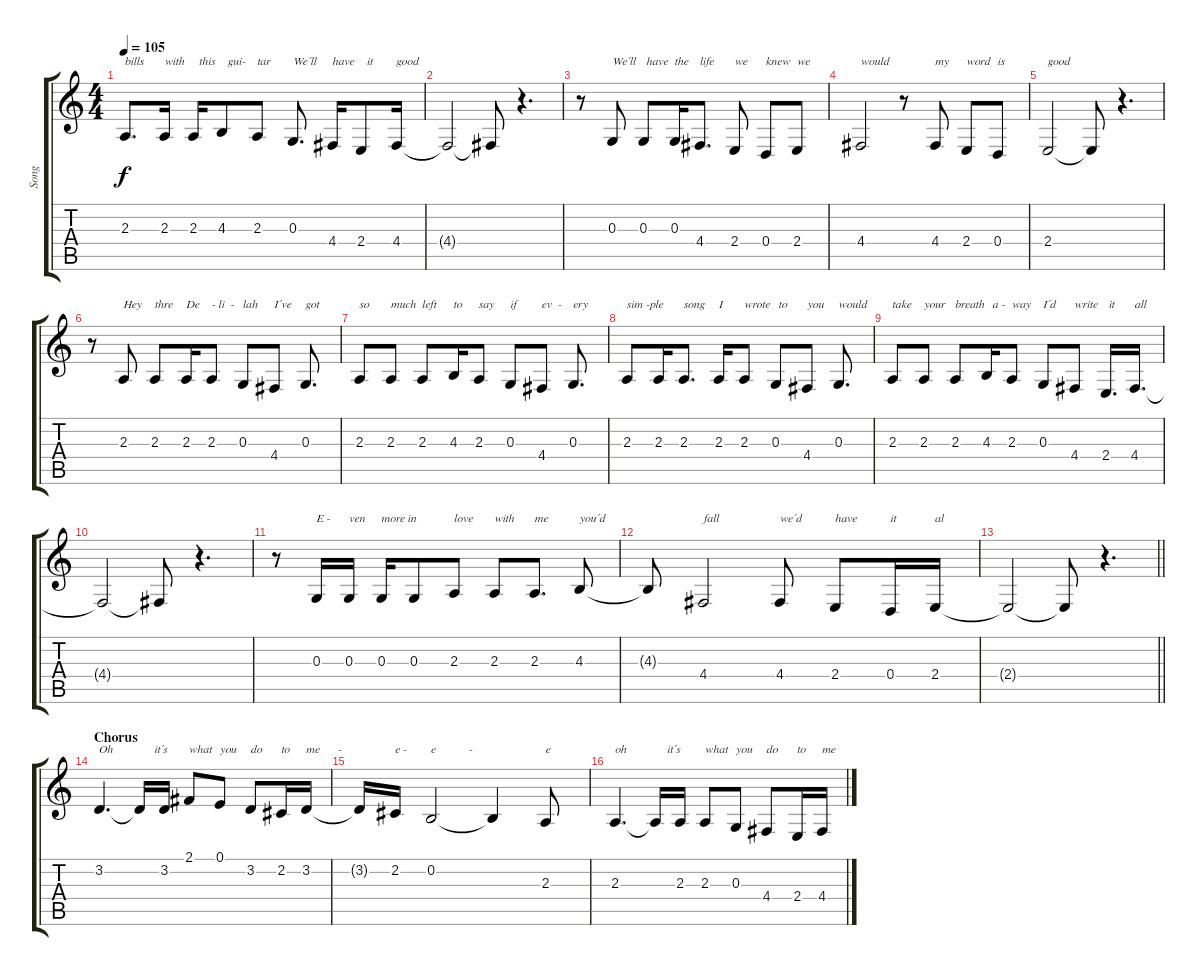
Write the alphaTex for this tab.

\track ("Song" "Song") {instrument viola}
\staff {score tabs}
\tuning (E4 B3 G3 D3 A2 E2) {hide}
\ts (4 4)
\tempo 105
\clef g2
\ks c
2.3.8{d txt "bills" dy f} 2.3.16{txt "with"} 2.3.16{txt "  this"} 4.3.8{txt "  gui-"} 2.3.8{txt "tar"} 0.3.8{d txt "We´ll"} 4.4.16{txt "have"} 2.4.8{txt "  it"} 4.4.16{txt "good"} |
4.4{t}.2 4.4{t}.8 r.4{d} |
r.8 0.3.8{txt "We´ll"} 0.3.8{txt " have"} 0.3.16{txt "the"} 4.4.8{d txt "life"} 2.4.8{txt "we"} 0.4.8{txt "knew"} 2.4.8{txt "we"} |
4.4.2{txt "would"} r.8 4.4.8{txt "my "} 2.4.8{txt "word"} 0.4.8{txt "is"} |
2.4.2{txt "good"} 2.4{t}.8 r.4{d} |
r.8 2.3.8{txt "Hey"} 2.3.8{txt "thre"} 2.3.16{txt "De"} 2.3.8{txt "- li  -"} 0.3.8{txt "lah"} 4.4.8{txt "I´ve"} 0.3.8{d txt "got"} |
2.3.8{txt "so"} 2.3.8{txt "much"} 2.3.8{txt "left"} 4.3.16{txt "to"} 2.3.8{txt "say"} 0.3.8{txt "if"} 4.4.8{txt "ev  -"} 0.3.8{d txt "ery"} |
2.3.8{txt "sim -ple"} 2.3.16 2.3.8{d txt "song"} 2.3.16{txt "I"} 2.3.8{txt "wrote"} 0.3.8{txt " to"} 4.4.8{txt "you"} 0.3.8{d txt "would"} |
2.3.8{txt "take"} 2.3.8{txt "your"} 2.3.8{txt "breath"} 4.3.16{txt "  a -"} 2.3.8{txt "way"} 0.3.8{txt "I´d"} 4.4.8{txt "write"} 2.4.16{d txt " it"} 4.4.16{d txt "all"} |
4.4{t}.2 4.4{t}.8 r.4{d} |
r.8 0.3.16{txt "E -"} 0.3.16{txt "ven"} 0.3.16{txt "more in"} 0.3.8 2.3.8{txt "love"} 2.3.8{txt "with"} 2.3.8{d txt "me"} 4.3.8{txt "you´d"} |
4.3{t}.8 4.4.2{txt "fall"} 4.4.8{txt "we´d"} 2.4.8{txt "have"} 0.4.16{txt "it"} 2.4.16{txt "al"} |
\barLineRight lightlight
2.4{t}.2 2.4{t}.8 r.4{d} |
\section ("" "Chorus")
3.2.4{d txt "Oh"} 3.2{t}.16{txt "     it´s"} 3.2.16 2.1.8{txt "what"} 0.1.8{txt "you"} 3.2.8{txt "do"} 2.2.16{txt "to"} 3.2.16{txt "me      -"} |
3.2{t}.16 2.2.16{txt "e -"} 0.2.2{txt "e           -"} 0.2{t}.4 2.3.8{txt "e"} |
2.3.4{d txt "oh"} 2.3{t}.16{txt "    it´s"} 2.3.16 2.3.8{txt "what"} 0.3.8{txt "you"} 4.4.8{txt "do"} 2.4.16{txt "to"} 4.4.16{txt "me"}
